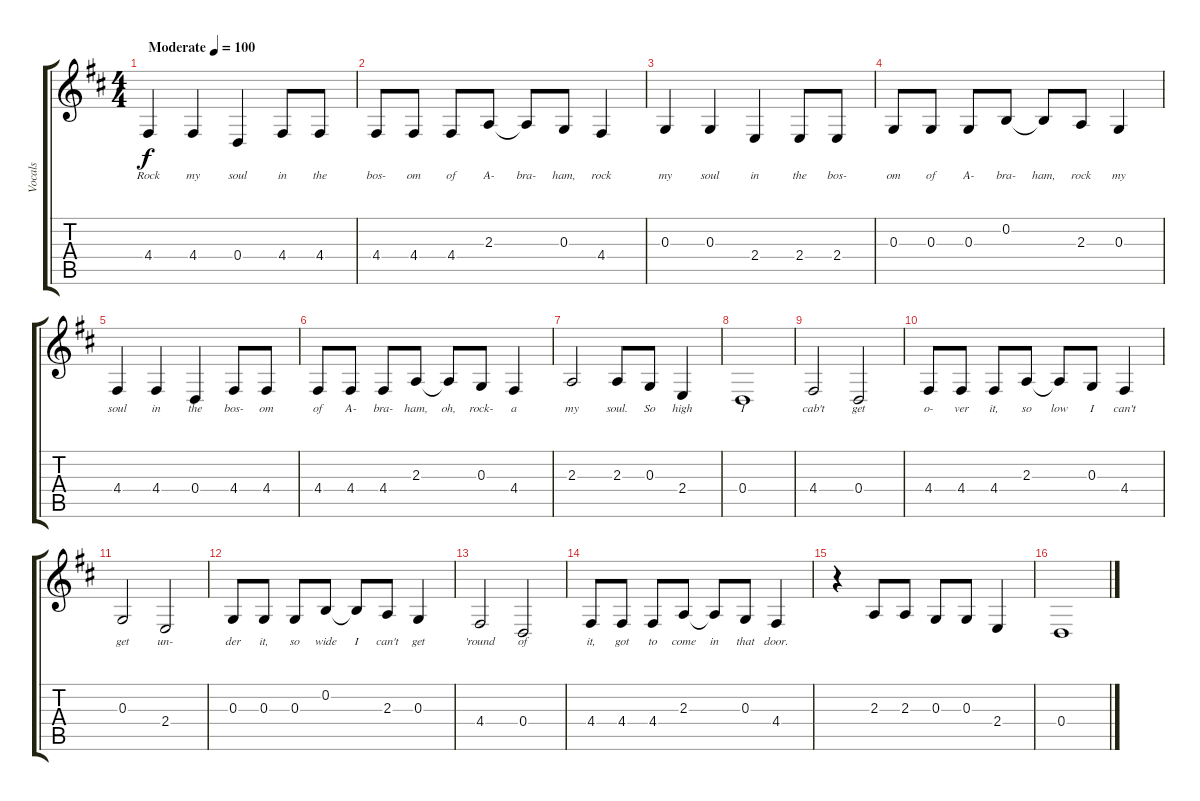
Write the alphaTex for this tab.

\track ("Vocals" "Vocals") {instrument tenorsax}
\staff {score tabs}
\tuning (E4 B3 G3 D3 A2 E2) {hide}
\ts (4 4)
\tempo (100 "Moderate")
\clef g2
\ks d
4.4.4{lyrics (0 "Rock") lyrics (1 "") lyrics (2 "") lyrics (3 "") lyrics (4 "") dy f instrument tenorsax} 4.4.4{lyrics (0 "my") lyrics (1 "") lyrics (2 "") lyrics (3 "") lyrics (4 "")} 0.4.4{lyrics (0 "soul") lyrics (1 "") lyrics (2 "") lyrics (3 "") lyrics (4 "")} 4.4.8{lyrics (0 "in") lyrics (1 "") lyrics (2 "") lyrics (3 "") lyrics (4 "")} 4.4.8{lyrics (0 "the") lyrics (1 "") lyrics (2 "") lyrics (3 "") lyrics (4 "")} |
4.4.8{lyrics (0 "bos-") lyrics (1 "") lyrics (2 "") lyrics (3 "") lyrics (4 "")} 4.4.8{lyrics (0 "om") lyrics (1 "") lyrics (2 "") lyrics (3 "") lyrics (4 "")} 4.4.8{lyrics (0 "of") lyrics (1 "") lyrics (2 "") lyrics (3 "") lyrics (4 "")} 2.3.8{lyrics (0 "A-") lyrics (1 "") lyrics (2 "") lyrics (3 "") lyrics (4 "")} 2.3{t}.8{lyrics (0 "bra-") lyrics (1 "") lyrics (2 "") lyrics (3 "") lyrics (4 "")} 0.3.8{lyrics (0 "ham,") lyrics (1 "") lyrics (2 "") lyrics (3 "") lyrics (4 "")} 4.4.4{lyrics (0 "rock") lyrics (1 "") lyrics (2 "") lyrics (3 "") lyrics (4 "")} |
0.3.4{lyrics (0 "my") lyrics (1 "") lyrics (2 "") lyrics (3 "") lyrics (4 "")} 0.3.4{lyrics (0 "soul") lyrics (1 "") lyrics (2 "") lyrics (3 "") lyrics (4 "")} 2.4.4{lyrics (0 "in") lyrics (1 "") lyrics (2 "") lyrics (3 "") lyrics (4 "")} 2.4.8{lyrics (0 "the") lyrics (1 "") lyrics (2 "") lyrics (3 "") lyrics (4 "")} 2.4.8{lyrics (0 "bos-") lyrics (1 "") lyrics (2 "") lyrics (3 "") lyrics (4 "")} |
0.3.8{lyrics (0 "om") lyrics (1 "") lyrics (2 "") lyrics (3 "") lyrics (4 "")} 0.3.8{lyrics (0 "of") lyrics (1 "") lyrics (2 "") lyrics (3 "") lyrics (4 "")} 0.3.8{lyrics (0 "A-") lyrics (1 "") lyrics (2 "") lyrics (3 "") lyrics (4 "")} 0.2.8{lyrics (0 "bra-") lyrics (1 "") lyrics (2 "") lyrics (3 "") lyrics (4 "")} 0.2{t}.8{lyrics (0 "ham,") lyrics (1 "") lyrics (2 "") lyrics (3 "") lyrics (4 "")} 2.3.8{lyrics (0 "rock") lyrics (1 "") lyrics (2 "") lyrics (3 "") lyrics (4 "")} 0.3.4{lyrics (0 "my") lyrics (1 "") lyrics (2 "") lyrics (3 "") lyrics (4 "")} |
4.4.4{lyrics (0 "soul") lyrics (1 "") lyrics (2 "") lyrics (3 "") lyrics (4 "")} 4.4.4{lyrics (0 "in") lyrics (1 "") lyrics (2 "") lyrics (3 "") lyrics (4 "")} 0.4.4{lyrics (0 "the") lyrics (1 "") lyrics (2 "") lyrics (3 "") lyrics (4 "")} 4.4.8{lyrics (0 "bos-") lyrics (1 "") lyrics (2 "") lyrics (3 "") lyrics (4 "")} 4.4.8{lyrics (0 "om") lyrics (1 "") lyrics (2 "") lyrics (3 "") lyrics (4 "")} |
4.4.8{lyrics (0 "of") lyrics (1 "") lyrics (2 "") lyrics (3 "") lyrics (4 "")} 4.4.8{lyrics (0 "A-") lyrics (1 "") lyrics (2 "") lyrics (3 "") lyrics (4 "")} 4.4.8{lyrics (0 "bra-") lyrics (1 "") lyrics (2 "") lyrics (3 "") lyrics (4 "")} 2.3.8{lyrics (0 "ham,") lyrics (1 "") lyrics (2 "") lyrics (3 "") lyrics (4 "")} 2.3{t}.8{lyrics (0 "oh,") lyrics (1 "") lyrics (2 "") lyrics (3 "") lyrics (4 "")} 0.3.8{lyrics (0 "rock-") lyrics (1 "") lyrics (2 "") lyrics (3 "") lyrics (4 "")} 4.4.4{lyrics (0 "a") lyrics (1 "") lyrics (2 "") lyrics (3 "") lyrics (4 "")} |
2.3.2{lyrics (0 "my") lyrics (1 "") lyrics (2 "") lyrics (3 "") lyrics (4 "")} 2.3.8{lyrics (0 "soul.") lyrics (1 "") lyrics (2 "") lyrics (3 "") lyrics (4 "")} 0.3.8{lyrics (0 "So") lyrics (1 "") lyrics (2 "") lyrics (3 "") lyrics (4 "")} 2.4.4{lyrics (0 "high") lyrics (1 "") lyrics (2 "") lyrics (3 "") lyrics (4 "")} |
0.4.1{lyrics (0 "I") lyrics (1 "") lyrics (2 "") lyrics (3 "") lyrics (4 "")} |
4.4.2{lyrics (0 "cab't") lyrics (1 "") lyrics (2 "") lyrics (3 "") lyrics (4 "")} 0.4.2{lyrics (0 "get") lyrics (1 "") lyrics (2 "") lyrics (3 "") lyrics (4 "")} |
4.4.8{lyrics (0 "o-") lyrics (1 "") lyrics (2 "") lyrics (3 "") lyrics (4 "")} 4.4.8{lyrics (0 "ver") lyrics (1 "") lyrics (2 "") lyrics (3 "") lyrics (4 "")} 4.4.8{lyrics (0 "it,") lyrics (1 "") lyrics (2 "") lyrics (3 "") lyrics (4 "")} 2.3.8{lyrics (0 "so") lyrics (1 "") lyrics (2 "") lyrics (3 "") lyrics (4 "")} 2.3{t}.8{lyrics (0 "low") lyrics (1 "") lyrics (2 "") lyrics (3 "") lyrics (4 "")} 0.3.8{lyrics (0 "I") lyrics (1 "") lyrics (2 "") lyrics (3 "") lyrics (4 "")} 4.4.4{lyrics (0 "can't") lyrics (1 "") lyrics (2 "") lyrics (3 "") lyrics (4 "")} |
0.3.2{lyrics (0 "get") lyrics (1 "") lyrics (2 "") lyrics (3 "") lyrics (4 "")} 2.4.2{lyrics (0 "un-") lyrics (1 "") lyrics (2 "") lyrics (3 "") lyrics (4 "")} |
0.3.8{lyrics (0 "der") lyrics (1 "") lyrics (2 "") lyrics (3 "") lyrics (4 "")} 0.3.8{lyrics (0 "it,") lyrics (1 "") lyrics (2 "") lyrics (3 "") lyrics (4 "")} 0.3.8{lyrics (0 "so") lyrics (1 "") lyrics (2 "") lyrics (3 "") lyrics (4 "")} 0.2.8{lyrics (0 "wide") lyrics (1 "") lyrics (2 "") lyrics (3 "") lyrics (4 "")} 0.2{t}.8{lyrics (0 "I") lyrics (1 "") lyrics (2 "") lyrics (3 "") lyrics (4 "")} 2.3.8{lyrics (0 "can't") lyrics (1 "") lyrics (2 "") lyrics (3 "") lyrics (4 "")} 0.3.4{lyrics (0 "get") lyrics (1 "") lyrics (2 "") lyrics (3 "") lyrics (4 "")} |
4.4.2{lyrics (0 "'round") lyrics (1 "") lyrics (2 "") lyrics (3 "") lyrics (4 "")} 0.4.2{lyrics (0 "of") lyrics (1 "") lyrics (2 "") lyrics (3 "") lyrics (4 "")} |
4.4.8{lyrics (0 "it,") lyrics (1 "") lyrics (2 "") lyrics (3 "") lyrics (4 "")} 4.4.8{lyrics (0 "got") lyrics (1 "") lyrics (2 "") lyrics (3 "") lyrics (4 "")} 4.4.8{lyrics (0 "to") lyrics (1 "") lyrics (2 "") lyrics (3 "") lyrics (4 "")} 2.3.8{lyrics (0 "come") lyrics (1 "") lyrics (2 "") lyrics (3 "") lyrics (4 "")} 2.3{t}.8{lyrics (0 "in") lyrics (1 "") lyrics (2 "") lyrics (3 "") lyrics (4 "")} 0.3.8{lyrics (0 "that") lyrics (1 "") lyrics (2 "") lyrics (3 "") lyrics (4 "")} 4.4.4{lyrics (0 "door.") lyrics (1 "") lyrics (2 "") lyrics (3 "") lyrics (4 "")} |
r.4 2.3.8 2.3.8 0.3.8 0.3.8 2.4.4 |
0.4.1
